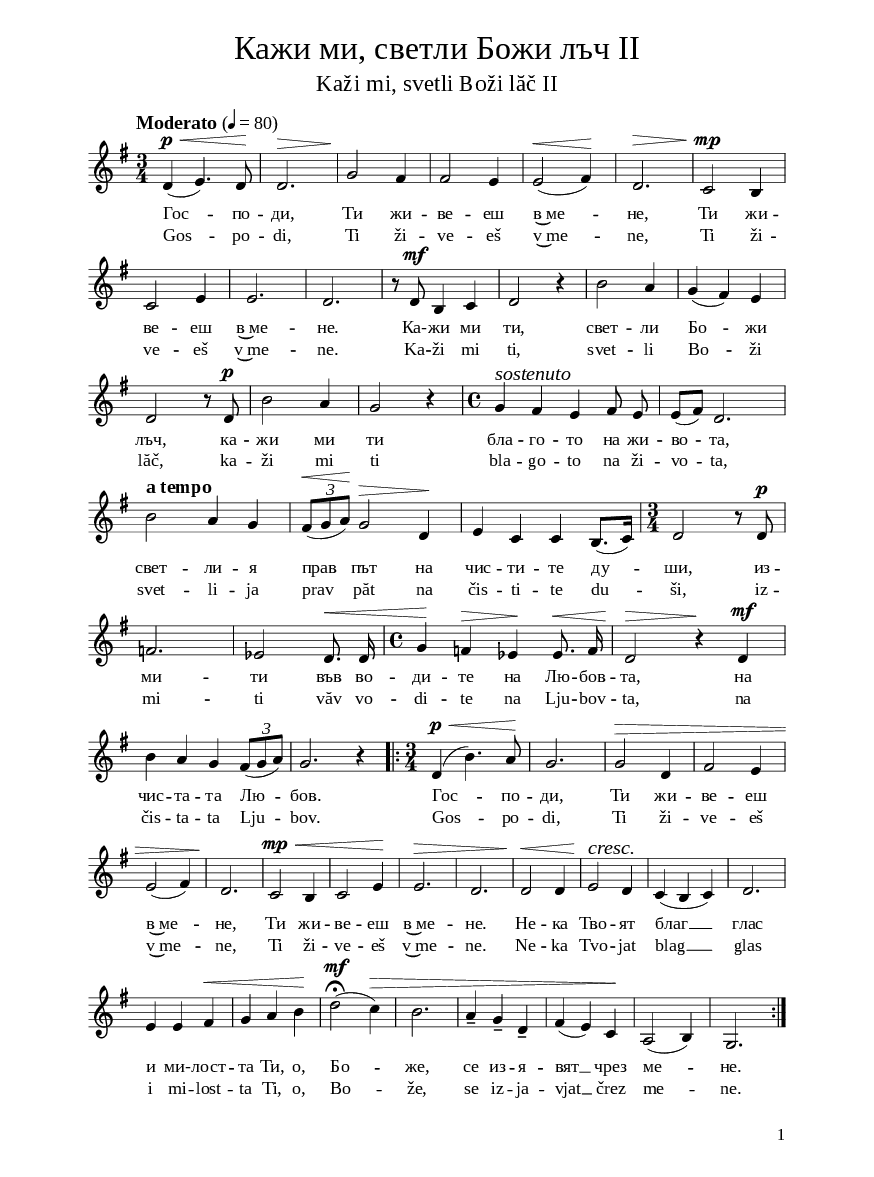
\version "2.24.4"

% include paper part and global functions
\include "include/globals.ily"

\bookpart {
  \label #'ref211
  \tocItem \markup "Кажи ми, светли Божи лъч II – Kaži mi, svetli Boži lăč II "
  \include "include/bookpart-paper.ily"
  \score {
    \include "include/score-layout.ily"
    \new Voice \absolute {
      \clef treble
      \key g \major
      \time 3/4
      \tempoFunc "Moderato" 4 "80"
      \autoBeamOff

      d'4 (  ^\p  ^\<  e'4. )  d'8  ^\! | % 2
      d'2.  ^\> | % 3
      g'2  ^\!  fis'4 | % 4
      fis'2  e'4 | % 5
      e'2 (  ^\<  fis'4 )  ^\! | % 6
      d'2.  ^\> | % 7
      c'2  ^\!  ^\mp  b4 \break | % 8
      c'2  e'4 | % 9
      e'2. |
      d'2. | % 11
      r8  d'8  ^\mf  b4  c'4 | % 12
      d'2 r4 | % 13
      b'2  a'4 | % 14
      g'4 (  fis'4 )  e'4 \break | % 15
      d'2 r8  d'8  ^\p | % 16
      b'2  a'4 | % 17
      g'2 r4 | % 18
      \time 4/4  | % 18
      g'4 ^\markup{ \huge \italic {sostenuto} }  fis'4  e'4
      fis'8  e'8 | % 19
      e'8 ( [  fis'8 ) ]  d'2. \break |

      \tempo"a tempo" b'2  a'4  g'4 | % 21
      \once \omit TupletBracket
      \times 2/3  {
        fis'8 ( [  ^\<  g'8  a'8 ) ]
      }
      ^\!  g'2  ^\>  d'4  ^\! | % 22
      e'4  c'4  c'4  b8. ( [  c'16 ) ]
      | % 23
      \time 3/4  | % 23
      d'2 r8  d'8  ^\p \break | % 24
      f'2. | % 25
      es'2
      \once \override Hairpin.to-barline = ##f
      d'8. ^\<  d'16 | % 26
      \time 4/4  | % 26
      g'4  ^\!  f'4  ^\>  es'4 ^\! es'8. ^\<
      f'16 | % 27
      d'2  ^\!  ^\> r4  ^\!  d'4  ^\mf \break | % 28
      b'4  a'4  g'4 \once \omit TupletBracket
      \times 2/3  {
        fis'8 ( [  g'8  a'8 ) ]
      }
      | % 29
      g'2. r4 \bar ".|:"

      \time 3/4  |
      d'4 (  ^\p  ^\<  b'4. )  a'8  ^\! | % 31
      g'2. | % 32
      g'2  ^\>  d'4  | % 33
      fis'2  e'4 | \break % 34
      e'2 (  fis'4 ) | % 35
      d'2.  ^\! | % 36
      c'2  ^\mp  ^\<  b4 | % 37
      c'2  e'4  ^\! | % 38
      e'2.  ^\> | % 39
      d'2. |
      d'2  ^\!  ^\<  d'4 | % 41
      e'2  ^\! ^\markup \huge \italic { "cresc." }  d'4 |   % 42
      \once \omit TupletBracket

      c'4 (  b4
      c'4 )
      |
      d'2. | \break % 43
      e'4  e'4  fis'4  ^\< | % 44
      g'4  a'4  b'4  ^\!  | % 45
      d''2 ( ^\fermata  ^\mf  c''4 )  ^\> | % 46
      b'2. | % 47
      a'4 --  g'4 --  d'4 -- | % 48
      fis'4 (  e'4 )  c'4  ^\! | % 49
      a2 (  b4 ) |
      g2.
      \bar ":|."
    }

    \addlyrics {
      Гос -- по -- ди, Ти жи -- ве --
      еш в~ме -- не, Ти жи -- ве --
      еш в~ме -- не. "Ка-" -- жи ми ти,
      свет -- ли Бо -- жи лъч, ка --
      жи ми ти бла -- го -- то на жи --
      во -- та, свет -- ли -- я прав
      път на чис -- ти -- те ду
      -- ши, из -- ми -- ти във во --
      ди -- те на Лю -- бов -- та, на
      чис -- та -- та Лю --  бов.
      Гос -- по -- ди, Ти жи -- ве --
      еш в~ме -- не, Ти жи -- ве --
      еш в~ме -- не. Не -- ка Тво -- ят
      благ __   глас и "ми-" -- лост --
      та Ти, о, Бо -- же, се из -- я
      -- вят __  чрез ме -- не.}

      \addlyrics {
        Gos -- po -- di, Ti ži -- ve --
        eš v~me -- ne, Ti ži -- ve --
        eš v~me -- ne. Ka -- ži mi ti,
        svet -- li Bo -- ži lăč, ka --
        ži mi ti bla -- go -- to na ži --
        vo -- ta, svet -- li -- ja prav
        păt na čis -- ti -- te du
        -- ši, iz -- mi -- ti văv vo --
        di -- te na Lju -- bov -- ta, na
        čis -- ta -- ta Lju --  bov.
        Gos -- po -- di, Ti ži -- ve --
        eš v~me -- ne, Ti ži -- ve --
        eš v~me -- ne. Ne -- ka Tvo -- jat
        blag __   glas i mi -- lost --
        ta Ti, o, Bo -- že, se iz -- ja
        -- vjat __  črez me -- ne.}


        \header {
          title = \titleFunc "Кажи ми, светли Божи лъч II" "Kaži mi, svetli Boži lăč II"
        }

        \midi{}

      } % score

      \markup \empty-one

      % include foreign translation(s) of the song
      \version "2.24.4"

\markup \fill-line { \fontsize #deTitleFontSize "Sage mir du, heller göttlicher Strahl II" }
\markup \null
\markup \null
\markup \abs-fontsize #10 {
  \hspace #25
  \override #`(baseline-skip . ,deCoupletBaselineSkip)
  \column {

 \line { " "Herr, Du lebst in mir,}

 \line { " "Du lebst in mir.}

 \line { " "Sage mir, heller göttlicher Strahl,}

 \line { " "sage mir du, das Gute des Lebens,
}
\line { " "der helle, gerade Weg}

 \line { " "der reinen Seelen,}

 \line { " "gewaschen in den Wassern der Liebe,}

 \line { " "der reinen Liebe. }

 \line { " "Herr, Du lebst in mir,}

 \line { " "Du lebst in mir.}

 \line { " "Mögen Deine gütige Stimme}

 \line { " "und Deine Barmherzigkeit, oh Herr, }

 \line { " "sich durch mich kundtun!}

  }
}


    } % bookpart

    % Più mosso
    %
